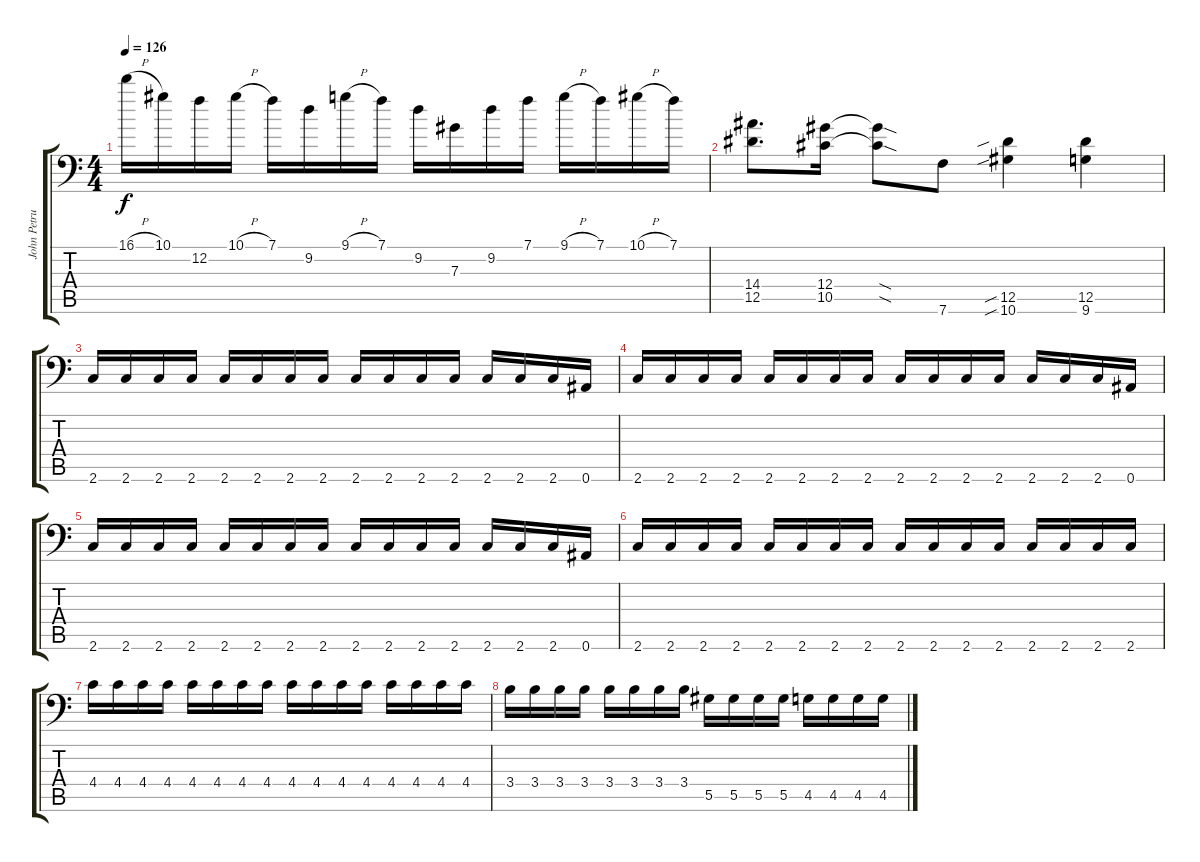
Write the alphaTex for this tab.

\track ("John Petrucci" "John Petru") {instrument distortionguitar}
\staff {score tabs}
\tuning (Bb3 F3 Db3 Ab2 Eb2 Bb1) {hide}
\ts (4 4)
\tempo 126
\clef f4
\ks c
16.1{h}.16{dy f} 10.1.16 12.2.16 10.1{h}.16 7.1.16 9.2.16 9.1{h}.16 7.1.16 9.2.16 7.3.16 9.2.16 7.1.16 9.1{h}.16 7.1.16 10.1{h}.16 7.1.16 |
(14.4 12.5).8{d} (12.4 10.5).16 (12.4{sod t} 10.5{sod t}).8 7.6.8 (12.5{sib} 10.6{sib}).4 (12.5 9.6).4 |
2.6.16 2.6.16 2.6.16 2.6.16 2.6.16 2.6.16 2.6.16 2.6.16 2.6.16 2.6.16 2.6.16 2.6.16 2.6.16 2.6.16 2.6.16 0.6.16 |
2.6.16 2.6.16 2.6.16 2.6.16 2.6.16 2.6.16 2.6.16 2.6.16 2.6.16 2.6.16 2.6.16 2.6.16 2.6.16 2.6.16 2.6.16 0.6.16 |
2.6.16 2.6.16 2.6.16 2.6.16 2.6.16 2.6.16 2.6.16 2.6.16 2.6.16 2.6.16 2.6.16 2.6.16 2.6.16 2.6.16 2.6.16 0.6.16 |
2.6.16 2.6.16 2.6.16 2.6.16 2.6.16 2.6.16 2.6.16 2.6.16 2.6.16 2.6.16 2.6.16 2.6.16 2.6.16 2.6.16 2.6.16 2.6.16 |
4.4.16 4.4.16 4.4.16 4.4.16 4.4.16 4.4.16 4.4.16 4.4.16 4.4.16 4.4.16 4.4.16 4.4.16 4.4.16 4.4.16 4.4.16 4.4.16 |
3.4.16 3.4.16 3.4.16 3.4.16 3.4.16 3.4.16 3.4.16 3.4.16 5.5.16 5.5.16 5.5.16 5.5.16 4.5.16 4.5.16 4.5.16 4.5.16
